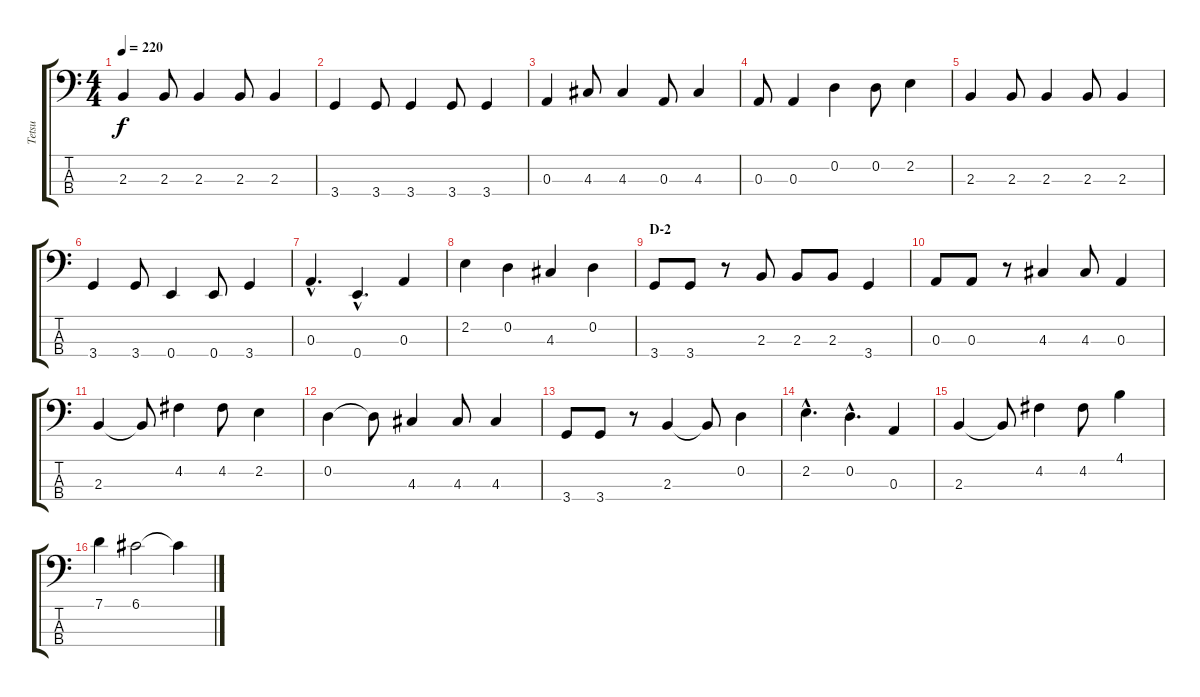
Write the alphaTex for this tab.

\track ("Tetsu" "Tetsu") {instrument electricbasspick}
\staff {score tabs}
\tuning (G2 D2 A1 E1) {hide}
\ts (4 4)
\tempo 220
\clef f4
\ks c
2.3.4{dy f} 2.3.8 2.3.4 2.3.8 2.3.4 |
3.4.4 3.4.8 3.4.4 3.4.8 3.4.4 |
0.3.4 4.3.8 4.3.4 0.3.8 4.3.4 |
0.3.8 0.3.4 0.2.4 0.2.8 2.2.4 |
2.3.4 2.3.8 2.3.4 2.3.8 2.3.4 |
3.4.4 3.4.8 0.4.4 0.4.8 3.4.4 |
0.3{hac}.4{d} 0.4{hac}.4{d} 0.3.4 |
2.2.4 0.2.4 4.3.4 0.2.4 |
\section ("" "D-2")
3.4.8 3.4.8 r.8 2.3.8 2.3.8 2.3.8 3.4.4 |
0.3.8 0.3.8 r.8 4.3.4 4.3.8 0.3.4 |
2.3.4 2.3{t}.8 4.2.4 4.2.8 2.2.4 |
0.2.4 0.2{t}.8 4.3.4 4.3.8 4.3.4 |
3.4.8 3.4.8 r.8 2.3.4 2.3{t}.8 0.2.4 |
2.2{hac}.4{d} 0.2{hac}.4{d} 0.3.4 |
2.3.4 2.3{t}.8 4.2.4 4.2.8 4.1.4 |
7.1.4 6.1.2 6.1{t}.4
